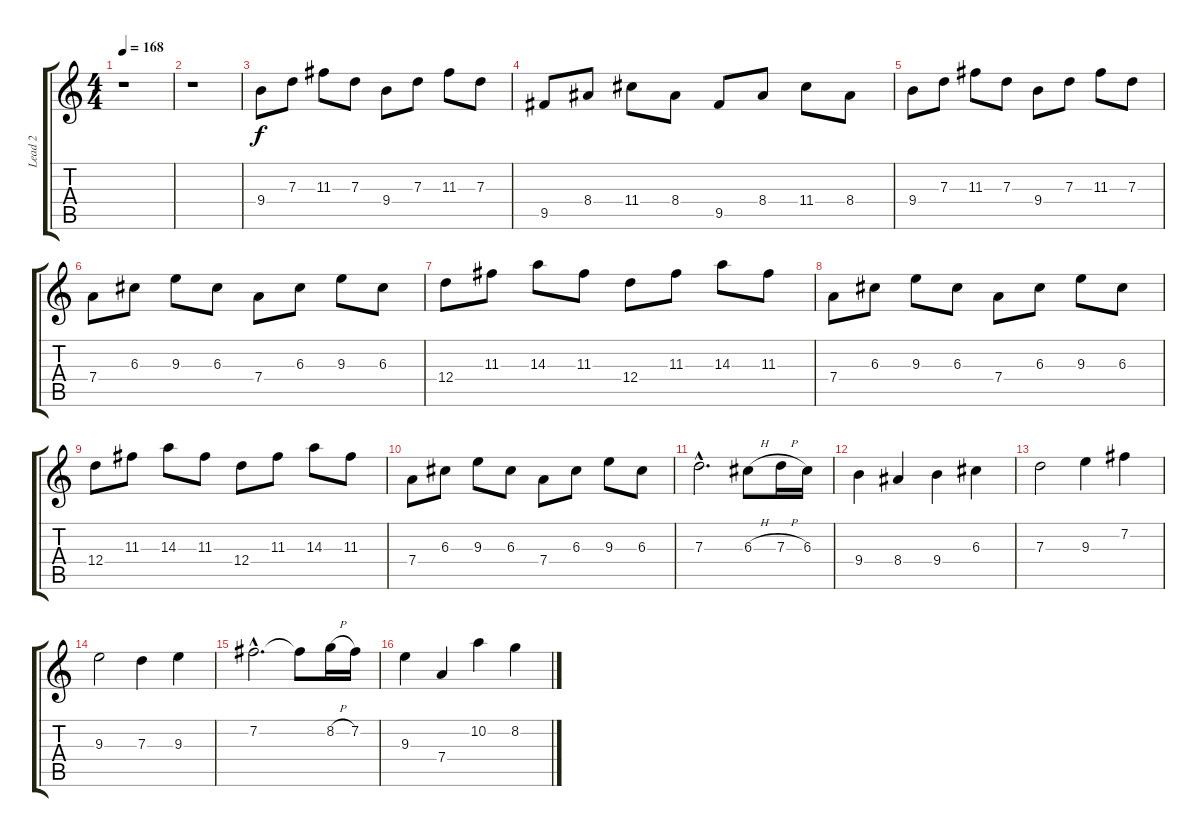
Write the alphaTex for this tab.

\track ("Lead 2" "Lead 2") {instrument distortionguitar}
\staff {score tabs}
\tuning (E4 B3 G3 D3 A2 E2) {hide}
\ts (4 4)
\tempo 168
\clef g2
\ks c
r.1{dy f} |
r.1 |
\section ("" "")
9.4.8 7.3.8 11.3.8 7.3.8 9.4.8 7.3.8 11.3.8 7.3.8 |
9.5.8 8.4.8 11.4.8 8.4.8 9.5.8 8.4.8 11.4.8 8.4.8 |
9.4.8 7.3.8 11.3.8 7.3.8 9.4.8 7.3.8 11.3.8 7.3.8 |
7.4.8 6.3.8 9.3.8 6.3.8 7.4.8 6.3.8 9.3.8 6.3.8 |
12.4.8 11.3.8 14.3.8 11.3.8 12.4.8 11.3.8 14.3.8 11.3.8 |
7.4.8 6.3.8 9.3.8 6.3.8 7.4.8 6.3.8 9.3.8 6.3.8 |
12.4.8 11.3.8 14.3.8 11.3.8 12.4.8 11.3.8 14.3.8 11.3.8 |
7.4.8 6.3.8 9.3.8 6.3.8 7.4.8 6.3.8 9.3.8 6.3.8 |
\section ("" "")
7.3{hac}.2{d} 6.3{h}.8 7.3{h}.16 6.3.16 |
9.4.4 8.4.4 9.4.4 6.3.4 |
7.3.2 9.3.4 7.2.4 |
9.3.2 7.3.4 9.3.4 |
7.2{hac}.2{d} 7.2{t}.8 8.2{h}.16 7.2.16 |
9.3.4 7.4.4 10.2.4 8.2.4
